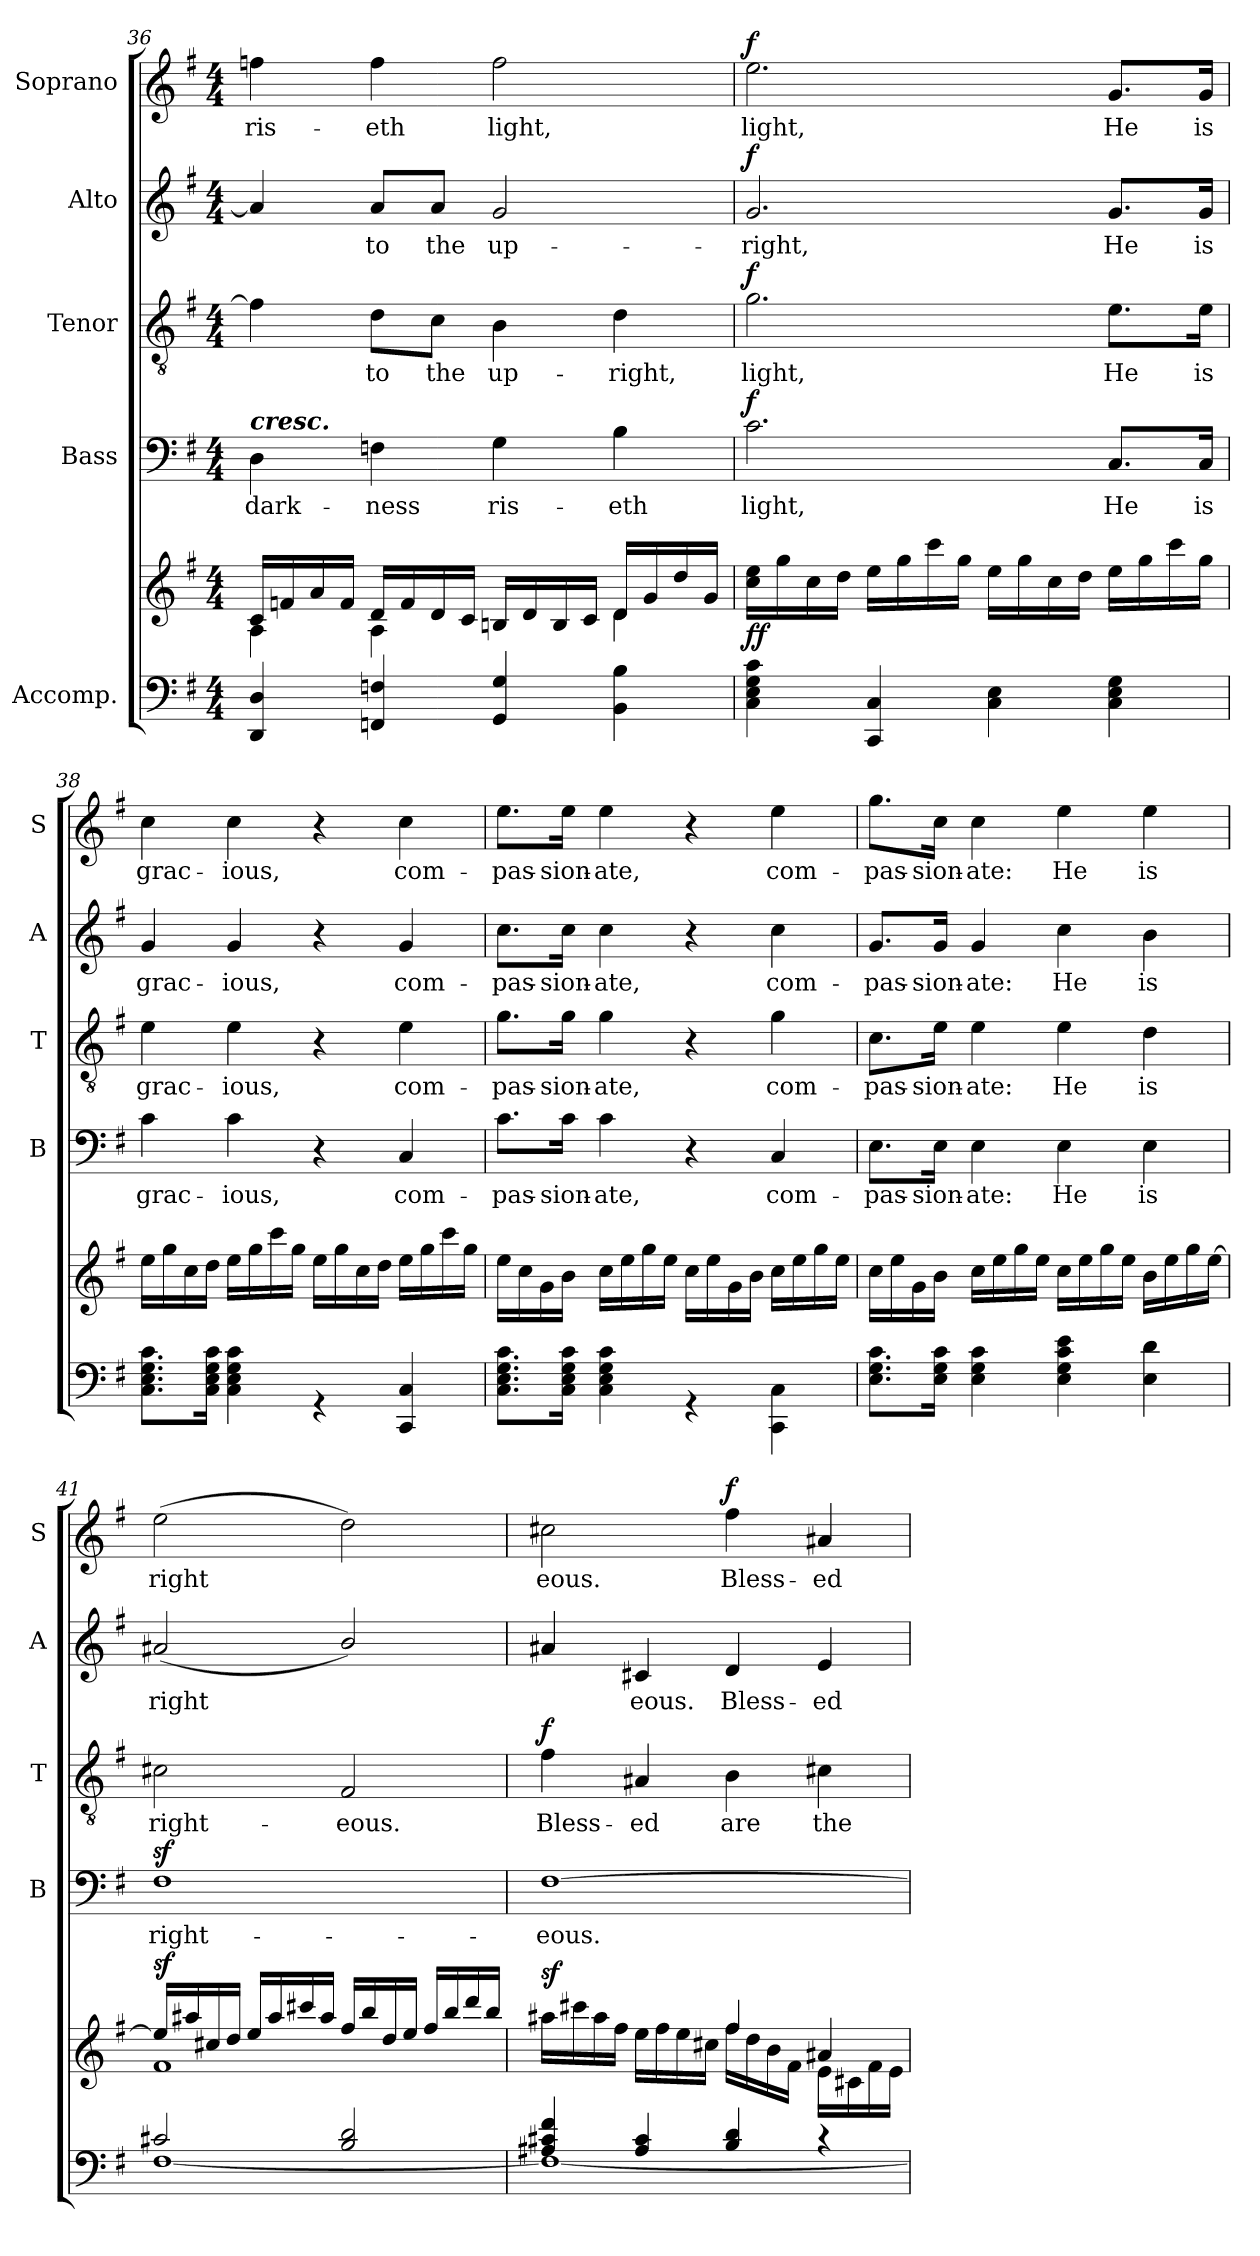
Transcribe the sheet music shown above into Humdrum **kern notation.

**kern	**kern	**dynam	**kern	**text	**dynam	**kern	**text	**dynam	**kern	**text	**dynam	**kern	**text	**dynam
*part5	*part5	*part5	*part4	*part4	*part4	*part3	*part3	*part3	*part2	*part2	*part2	*part1	*part1	*part1
*staff6	*staff5	*staff5/6	*staff4	*staff4	*staff4	*staff3	*staff3	*staff3	*staff2	*staff2	*staff2	*staff1	*staff1	*staff1
*I"Accomp.	*	*	*I"Bass	*	*	*I"Tenor	*	*	*I"Alto	*	*	*I"Soprano	*	*
*	*	*	*I'B	*	*	*I'T	*	*	*I'A	*	*	*I'S	*	*
*clefF4	*clefG2	*	*clefF4	*	*	*clefGv2	*	*	*clefG2	*	*	*clefG2	*	*
*k[f#]	*k[f#]	*	*k[f#]	*	*	*k[f#]	*	*	*k[f#]	*	*	*k[f#]	*	*
*G:	*G:	*	*G:	*	*	*G:	*	*	*G:	*	*	*G:	*	*
*M4/4	*M4/4	*	*M4/4	*	*	*M4/4	*	*	*M4/4	*	*	*M4/4	*	*
=36	=36	=36	=36	=36	=36	=36	=36	=36	=36	=36	=36	=36	=36	=36
*^	*^	*	*	*	*	*	*	*	*	*	*	*	*	*
!	!	!	!	!	!LO:TX:a:Bi:t=cresc.	!	!	!	!	!	!	!	!	!	!	!
!	!	!	!	!	!	!LO:LY:b	!	!	!	!	!	!	!	!	!LO:LY:b	!
1ryy	4DD/ 4D/	16c/LL	4A\	.	4D\	dark-	.	4f\]	.	.	4a/]	.	.	4ffn\	ris-	.
.	.	16fn/	.	.	.	.	.	.	.	.	.	.	.	.	.	.
.	.	16a/	.	.	.	.	.	.	.	.	.	.	.	.	.	.
.	.	16f/JJ	.	.	.	.	.	.	.	.	.	.	.	.	.	.
!	!	!	!	!	!	!LO:LY:b	!	!	!LO:LY:b	!	!	!LO:LY:b	!	!	!LO:LY:b	!
.	4FFn/ 4Fn/	16d/LL	4A\	.	4Fn\	-ness	.	8d\L	to	.	8a/L	to	.	4ff\	-eth	.
.	.	16f/	.	.	.	.	.	.	.	.	.	.	.	.	.	.
!	!	!	!	!	!	!	!	!	!LO:LY:b	!	!	!LO:LY:b	!	!	!	!
.	.	16d/	.	.	.	.	.	8c\J	the	.	8a/J	the	.	.	.	.
.	.	16c/JJ	.	.	.	.	.	.	.	.	.	.	.	.	.	.
!	!	!	!	!	!	!LO:LY:b	!	!	!LO:LY:b	!	!	!LO:LY:b	!	!	!LO:LY:b	!
.	4GG/ 4G/	16Bni/LL	4ryy	.	4G\	ris-	.	4B\	up-	.	2g/	up-	.	2ff\	light,	.
.	.	16d/	.	.	.	.	.	.	.	.	.	.	.	.	.	.
.	.	16B/	.	.	.	.	.	.	.	.	.	.	.	.	.	.
.	.	16c/JJ	.	.	.	.	.	.	.	.	.	.	.	.	.	.
!	!	!	!	!	!	!LO:LY:b	!	!	!LO:LY:b	!	!	!	!	!	!	!
.	4BB\ 4B\	16d/LL	4d\	.	4B\	-eth	.	4d\	-right,	.	.	.	.	.	.	.
.	.	16g/	.	.	.	.	.	.	.	.	.	.	.	.	.	.
.	.	16dd/	.	.	.	.	.	.	.	.	.	.	.	.	.	.
.	.	16g/JJ	.	.	.	.	.	.	.	.	.	.	.	.	.	.
=37	=37	=37	=37	=37	=37	=37	=37	=37	=37	=37	=37	=37	=37	=37	=37	=37
!	!	!	!	!LO:DY:b	!	!LO:LY:b	!LO:DY:b	!	!LO:LY:b	!LO:DY:b	!	!LO:LY:b	!LO:DY:b	!	!LO:LY:b	!LO:DY:b
1ryy	4C\ 4E\ 4G\ 4c\	1ryy	16cc\ 16ee\LL	ff	2.c\	light,	f	2.g\	light,	f	2.g/	-right,	f	2.ee\	light,	f
.	.	.	16gg\	.	.	.	.	.	.	.	.	.	.	.	.	.
.	.	.	16cc\	.	.	.	.	.	.	.	.	.	.	.	.	.
.	.	.	16dd\JJ	.	.	.	.	.	.	.	.	.	.	.	.	.
.	4CC/ 4C/	.	16ee\LL	.	.	.	.	.	.	.	.	.	.	.	.	.
.	.	.	16gg\	.	.	.	.	.	.	.	.	.	.	.	.	.
.	.	.	16ccc\	.	.	.	.	.	.	.	.	.	.	.	.	.
.	.	.	16gg\JJ	.	.	.	.	.	.	.	.	.	.	.	.	.
.	4C\ 4E\	.	16ee\LL	.	.	.	.	.	.	.	.	.	.	.	.	.
.	.	.	16gg\	.	.	.	.	.	.	.	.	.	.	.	.	.
.	.	.	16cc\	.	.	.	.	.	.	.	.	.	.	.	.	.
.	.	.	16dd\JJ	.	.	.	.	.	.	.	.	.	.	.	.	.
!	!	!	!	!	!	!LO:LY:b	!	!	!LO:LY:b	!	!	!LO:LY:b	!	!	!LO:LY:b	!
.	4C\ 4E\ 4G\	.	16ee\LL	.	8.C/L	He	.	8.e\L	He	.	8.g/L	He	.	8.g/L	He	.
.	.	.	16gg\	.	.	.	.	.	.	.	.	.	.	.	.	.
.	.	.	16ccc\	.	.	.	.	.	.	.	.	.	.	.	.	.
!	!	!	!	!	!	!LO:LY:b	!	!	!LO:LY:b	!	!	!LO:LY:b	!	!	!LO:LY:b	!
.	.	.	16gg\JJ	.	16C/Jk	is	.	16e\Jk	is	.	16g/Jk	is	.	16g/Jk	is	.
=38	=38	=38	=38	=38	=38	=38	=38	=38	=38	=38	=38	=38	=38	=38	=38	=38
!	!	!	!	!	!	!LO:LY:b	!	!	!LO:LY:b	!	!	!LO:LY:b	!	!	!LO:LY:b	!
1ryy	8.C\ 8.E\ 8.G\ 8.c\L	1ryy	16ee\LL	.	4c\	grac-	.	4e\	grac-	.	4g/	grac-	.	4cc\	grac-	.
.	.	.	16gg\	.	.	.	.	.	.	.	.	.	.	.	.	.
.	.	.	16cc\	.	.	.	.	.	.	.	.	.	.	.	.	.
.	16C\ 16E\ 16G\ 16c\Jk	.	16dd\JJ	.	.	.	.	.	.	.	.	.	.	.	.	.
!	!	!	!	!	!	!LO:LY:b	!	!	!LO:LY:b	!	!	!LO:LY:b	!	!	!LO:LY:b	!
.	4C\ 4E\ 4G\ 4c\	.	16ee\LL	.	4c\	-ious,	.	4e\	-ious,	.	4g/	-ious,	.	4cc\	-ious,	.
.	.	.	16gg\	.	.	.	.	.	.	.	.	.	.	.	.	.
.	.	.	16ccc\	.	.	.	.	.	.	.	.	.	.	.	.	.
.	.	.	16gg\JJ	.	.	.	.	.	.	.	.	.	.	.	.	.
.	4r	.	16ee\LL	.	4r	.	.	4r	.	.	4r	.	.	4r	.	.
.	.	.	16gg\	.	.	.	.	.	.	.	.	.	.	.	.	.
.	.	.	16cc\	.	.	.	.	.	.	.	.	.	.	.	.	.
.	.	.	16dd\JJ	.	.	.	.	.	.	.	.	.	.	.	.	.
!	!	!	!	!	!	!LO:LY:b	!	!	!LO:LY:b	!	!	!LO:LY:b	!	!	!LO:LY:b	!
.	4CC/ 4C/	.	16ee\LL	.	4C/	com-	.	4e\	com-	.	4g/	com-	.	4cc\	com-	.
.	.	.	16gg\	.	.	.	.	.	.	.	.	.	.	.	.	.
.	.	.	16ccc\	.	.	.	.	.	.	.	.	.	.	.	.	.
.	.	.	16gg\JJ	.	.	.	.	.	.	.	.	.	.	.	.	.
!!LO:LB:g=z
=39	=39	=39	=39	=39	=39	=39	=39	=39	=39	=39	=39	=39	=39	=39	=39	=39
!	!	!	!	!	!	!LO:LY:b	!	!	!LO:LY:b	!	!	!LO:LY:b	!	!	!LO:LY:b	!
1ryy	8.C\ 8.E\ 8.G\ 8.c\L	1ryy	16ee\LL	.	8.c\L	-pas-	.	8.g\L	-pas-	.	8.cc\L	-pas-	.	8.ee\L	-pas-	.
.	.	.	16cc\	.	.	.	.	.	.	.	.	.	.	.	.	.
.	.	.	16g\	.	.	.	.	.	.	.	.	.	.	.	.	.
!	!	!	!	!	!	!LO:LY:b	!	!	!LO:LY:b	!	!	!LO:LY:b	!	!	!LO:LY:b	!
.	16C\ 16E\ 16G\ 16c\Jk	.	16b\JJ	.	16c\Jk	-sion-	.	16g\Jk	-sion-	.	16cc\Jk	-sion-	.	16ee\Jk	-sion-	.
!	!	!	!	!	!	!LO:LY:b	!	!	!LO:LY:b	!	!	!LO:LY:b	!	!	!LO:LY:b	!
.	4C\ 4E\ 4G\ 4c\	.	16cc\LL	.	4c\	-ate,	.	4g\	-ate,	.	4cc\	-ate,	.	4ee\	-ate,	.
.	.	.	16ee\	.	.	.	.	.	.	.	.	.	.	.	.	.
.	.	.	16gg\	.	.	.	.	.	.	.	.	.	.	.	.	.
.	.	.	16ee\JJ	.	.	.	.	.	.	.	.	.	.	.	.	.
.	4r	.	16cc\LL	.	4r	.	.	4r	.	.	4r	.	.	4r	.	.
.	.	.	16ee\	.	.	.	.	.	.	.	.	.	.	.	.	.
.	.	.	16g\	.	.	.	.	.	.	.	.	.	.	.	.	.
.	.	.	16b\JJ	.	.	.	.	.	.	.	.	.	.	.	.	.
!	!	!	!	!	!	!LO:LY:b	!	!	!LO:LY:b	!	!	!LO:LY:b	!	!	!LO:LY:b	!
.	4CC\ 4C\	.	16cc\LL	.	4C/	com-	.	4g\	com-	.	4cc\	com-	.	4ee\	com-	.
.	.	.	16ee\	.	.	.	.	.	.	.	.	.	.	.	.	.
.	.	.	16gg\	.	.	.	.	.	.	.	.	.	.	.	.	.
.	.	.	16ee\JJ	.	.	.	.	.	.	.	.	.	.	.	.	.
=40	=40	=40	=40	=40	=40	=40	=40	=40	=40	=40	=40	=40	=40	=40	=40	=40
!	!	!	!	!	!	!LO:LY:b	!	!	!LO:LY:b	!	!	!LO:LY:b	!	!	!LO:LY:b	!
1ryy	8.E\ 8.G\ 8.c\L	16cc\LL	1ryy	.	8.E\L	-pas-	.	8.c\L	-pas-	.	8.g/L	-pas-	.	8.gg\L	-pas-	.
.	.	16ee\	.	.	.	.	.	.	.	.	.	.	.	.	.	.
.	.	16g\	.	.	.	.	.	.	.	.	.	.	.	.	.	.
!	!	!	!	!	!	!LO:LY:b	!	!	!LO:LY:b	!	!	!LO:LY:b	!	!	!LO:LY:b	!
.	16E\ 16G\ 16c\Jk	16b\JJ	.	.	16E\Jk	-sion-	.	16e\Jk	-sion-	.	16g/Jk	-sion-	.	16cc\Jk	-sion-	.
!	!	!	!	!	!	!LO:LY:b	!	!	!LO:LY:b	!	!	!LO:LY:b	!	!	!LO:LY:b	!
.	4E\ 4G\ 4c\	16cc\LL	.	.	4E\	-ate:	.	4e\	-ate:	.	4g/	-ate:	.	4cc\	-ate:	.
.	.	16ee\	.	.	.	.	.	.	.	.	.	.	.	.	.	.
.	.	16gg\	.	.	.	.	.	.	.	.	.	.	.	.	.	.
.	.	16ee\JJ	.	.	.	.	.	.	.	.	.	.	.	.	.	.
!	!	!	!	!	!	!LO:LY:b	!	!	!LO:LY:b	!	!	!LO:LY:b	!	!	!LO:LY:b	!
.	4E\ 4G\ 4c\ 4e\	16cc\LL	.	.	4E\	He	.	4e\	He	.	4cc\	He	.	4ee\	He	.
.	.	16ee\	.	.	.	.	.	.	.	.	.	.	.	.	.	.
.	.	16gg\	.	.	.	.	.	.	.	.	.	.	.	.	.	.
.	.	16ee\JJ	.	.	.	.	.	.	.	.	.	.	.	.	.	.
!	!	!	!	!	!	!LO:LY:b	!	!	!LO:LY:b	!	!	!LO:LY:b	!	!	!LO:LY:b	!
.	4E\ 4d\	16b\LL	.	.	4E\	is	.	4d\	is	.	4b\	is	.	4ee\	is	.
.	.	16ee\	.	.	.	.	.	.	.	.	.	.	.	.	.	.
.	.	16gg\	.	.	.	.	.	.	.	.	.	.	.	.	.	.
.	.	[16ee\JJ	.	.	.	.	.	.	.	.	.	.	.	.	.	.
=41	=41	=41	=41	=41	=41	=41	=41	=41	=41	=41	=41	=41	=41	=41	=41	=41
!	!	!	!	!LO:DY:a	!	!LO:LY:b	!	!	!LO:LY:b	!	!	!LO:LY:b	!	!	!LO:LY:b	!
2c#X/	[<1F#	16ee/LL]	1f#	sf	1F#z<	right-	.	2c#X\	right-	.	(<2a#X/	right­	.	(>2ee\	right­	.
.	.	16aa#X/	.	.	.	.	.	.	.	.	.	.	.	.	.	.
.	.	16cc#X/	.	.	.	.	.	.	.	.	.	.	.	.	.	.
.	.	16dd/JJ	.	.	.	.	.	.	.	.	.	.	.	.	.	.
.	.	16ee/LL	.	.	.	.	.	.	.	.	.	.	.	.	.	.
.	.	16aa#/	.	.	.	.	.	.	.	.	.	.	.	.	.	.
.	.	16ccc#X/	.	.	.	.	.	.	.	.	.	.	.	.	.	.
.	.	16aa#/JJ	.	.	.	.	.	.	.	.	.	.	.	.	.	.
!	!	!	!	!	!	!	!	!	!LO:LY:b	!	!	!	!	!	!	!
2B/ 2d/	.	16ff#/LL	.	.	.	.	.	2F#/	-eous.	.	2b/)	.	.	2dd\)	.	.
.	.	16bb/	.	.	.	.	.	.	.	.	.	.	.	.	.	.
.	.	16dd/	.	.	.	.	.	.	.	.	.	.	.	.	.	.
.	.	16ee/JJ	.	.	.	.	.	.	.	.	.	.	.	.	.	.
.	.	16ff#/LL	.	.	.	.	.	.	.	.	.	.	.	.	.	.
.	.	16bb/	.	.	.	.	.	.	.	.	.	.	.	.	.	.
.	.	16ddd/	.	.	.	.	.	.	.	.	.	.	.	.	.	.
.	.	16bb/JJ	.	.	.	.	.	.	.	.	.	.	.	.	.	.
!!LO:LB:g=z
=42	=42	=42	=42	=42	=42	=42	=42	=42	=42	=42	=42	=42	=42	=42	=42	=42
!	!	!	!	!LO:DY:a	!	!LO:LY:b	!	!	!LO:LY:b	!LO:DY:b	!	!	!	!	!LO:LY:b	!
4A#X/ 4c#X/ 4f#/	1F#_	16aa#X\LL	2ryy	sf	[1F#	-eous.	.	4f#\	Bless-	f	4a#X/	.	.	2cc#X\	eous.	.
.	.	16ccc#X\	.	.	.	.	.	.	.	.	.	.	.	.	.	.
.	.	16aa#\	.	.	.	.	.	.	.	.	.	.	.	.	.	.
.	.	16ff#\JJ	.	.	.	.	.	.	.	.	.	.	.	.	.	.
!	!	!	!	!	!	!	!	!	!LO:LY:b	!	!	!LO:LY:b	!	!	!	!
4A#/ 4c#/	.	16ee\LL	.	.	.	.	.	4A#X/	-ed	.	4c#X/	eous.	.	.	.	.
.	.	16ff#\	.	.	.	.	.	.	.	.	.	.	.	.	.	.
.	.	16ee\	.	.	.	.	.	.	.	.	.	.	.	.	.	.
.	.	16cc#X\JJ	.	.	.	.	.	.	.	.	.	.	.	.	.	.
!	!	!	!	!	!	!	!	!	!LO:LY:b	!	!	!LO:LY:b	!	!	!LO:LY:b	!LO:DY:b
4B/ 4d/	.	4ff#/	16ff#\LL	.	.	.	.	4B\	are	.	4d/	Bless-	.	4ff#\	Bless-	f
.	.	.	16dd\	.	.	.	.	.	.	.	.	.	.	.	.	.
.	.	.	16b\	.	.	.	.	.	.	.	.	.	.	.	.	.
.	.	.	16f#\JJ	.	.	.	.	.	.	.	.	.	.	.	.	.
!	!	!	!	!	!	!	!	!	!LO:LY:b	!	!	!LO:LY:b	!	!	!LO:LY:b	!
4rc	.	4a#X/	16e\LL	.	.	.	.	4c#X\	the	.	4e/	-ed	.	4a#X/	-ed	.
.	.	.	16c#X\	.	.	.	.	.	.	.	.	.	.	.	.	.
.	.	.	16f#\	.	.	.	.	.	.	.	.	.	.	.	.	.
.	.	.	16e\JJ	.	.	.	.	.	.	.	.	.	.	.	.	.
*v	*v	*	*	*	*	*	*	*	*	*	*	*	*	*	*	*
*	*v	*v	*	*	*	*	*	*	*	*	*	*	*	*	*
=	=	=	=	=	=	=	=	=	=	=	=	=	=	=
*-	*-	*-	*-	*-	*-	*-	*-	*-	*-	*-	*-	*-	*-	*-
